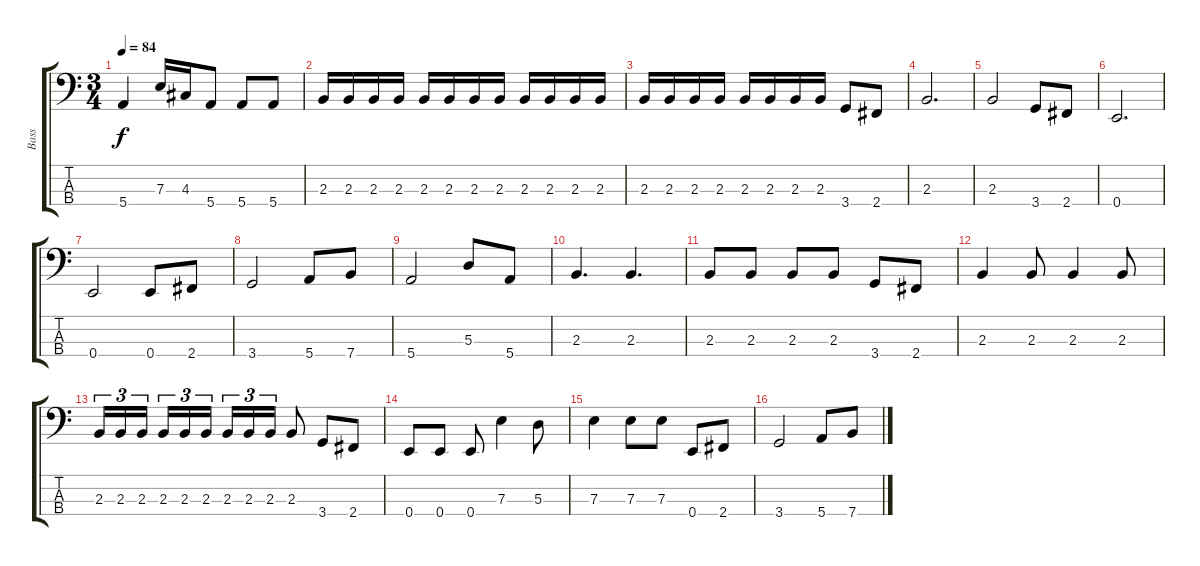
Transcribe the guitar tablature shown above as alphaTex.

\track ("Bass" "Bass") {instrument electricbasspick}
\staff {score tabs}
\tuning (G2 D2 A1 E1) {hide}
\ts (3 4)
\tempo 84
\clef f4
\ks c
5.4.4{dy f} 7.3.16 4.3.16 5.4.8 5.4.8 5.4.8 |
2.3.16 2.3.16 2.3.16 2.3.16 2.3.16 2.3.16 2.3.16 2.3.16 2.3.16 2.3.16 2.3.16 2.3.16 |
2.3.16 2.3.16 2.3.16 2.3.16 2.3.16 2.3.16 2.3.16 2.3.16 3.4.8 2.4.8 |
2.3.2{d} |
2.3.2 3.4.8 2.4.8 |
0.4.2{d} |
0.4.2 0.4.8 2.4.8 |
3.4.2 5.4.8 7.4.8 |
5.4.2 5.3.8 5.4.8 |
2.3.4{d} 2.3.4{d} |
2.3.8 2.3.8 2.3.8 2.3.8 3.4.8 2.4.8 |
2.3.4 2.3.8 2.3.4 2.3.8 |
2.3.16{tu (3 2)} 2.3.16{tu (3 2)} 2.3.16{tu (3 2)} 2.3.16{tu (3 2)} 2.3.16{tu (3 2)} 2.3.16{tu (3 2)} 2.3.16{tu (3 2)} 2.3.16{tu (3 2)} 2.3.16{tu (3 2)} 2.3.8 3.4.8 2.4.8 |
0.4.8 0.4.8 0.4.8 7.3.4 5.3.8 |
7.3.4 7.3.8 7.3.8 0.4.8 2.4.8 |
3.4.2 5.4.8 7.4.8
